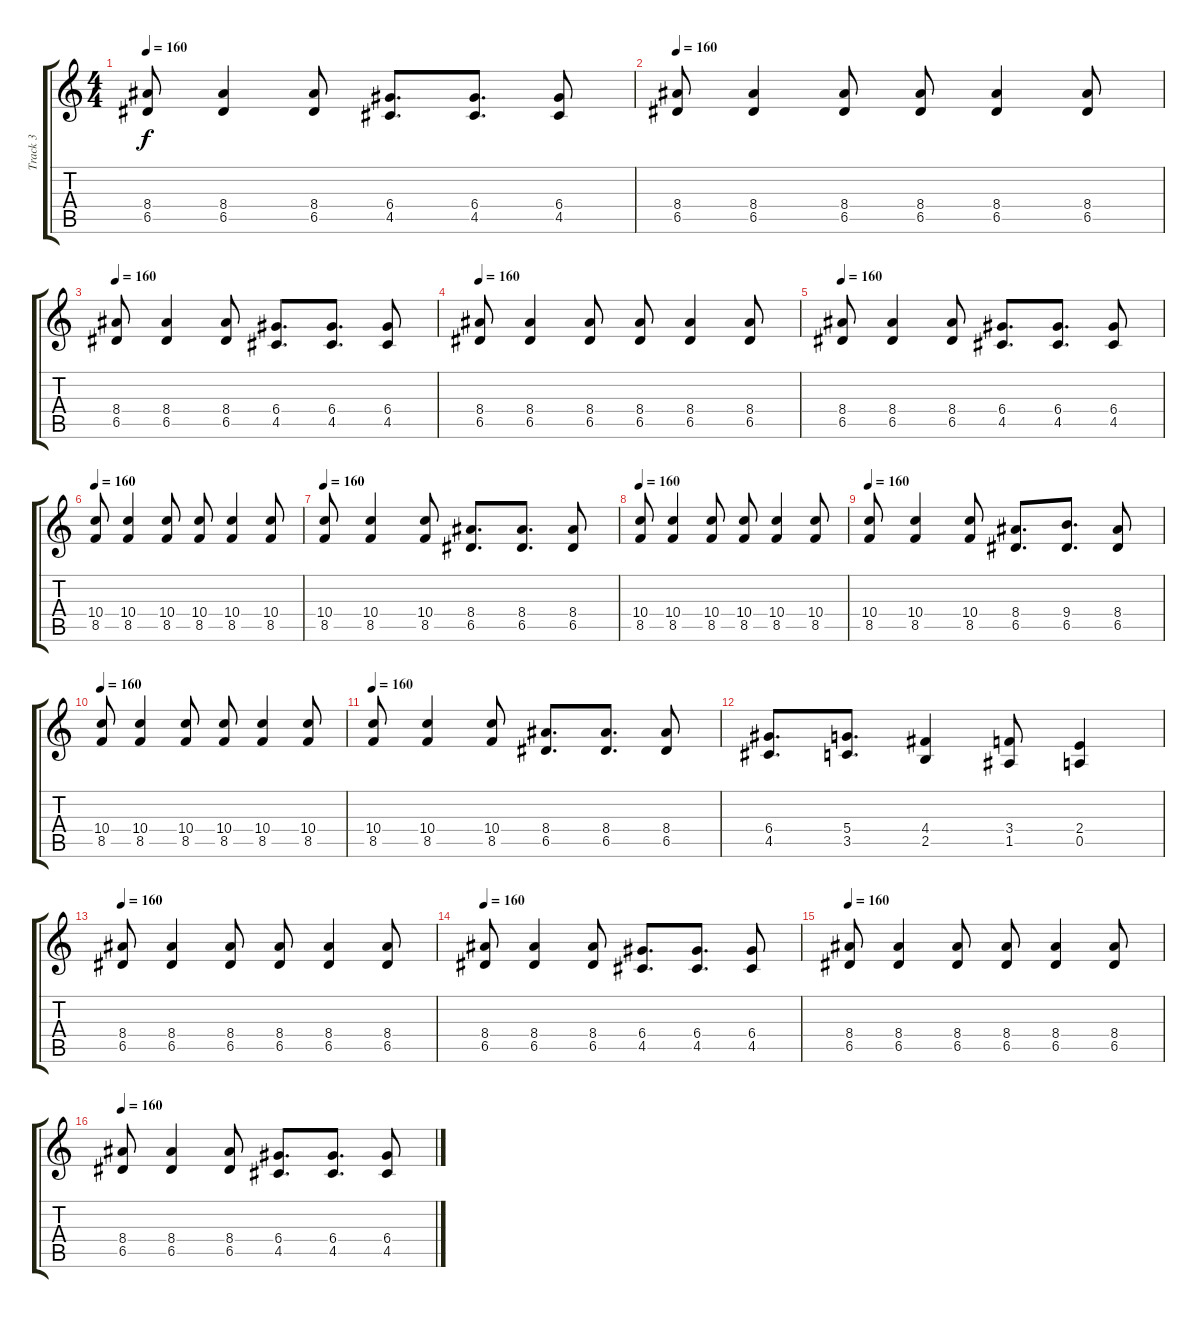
\track ("Track 3" "Track 3") {instrument overdrivenguitar}
\staff {score tabs}
\tuning (E4 B3 G3 D3 A2 E2) {hide}
\ts (4 4)
\tempo 160
\clef g2
\ks c
(8.4 6.5).8{dy f} (8.4 6.5).4 (8.4 6.5).8 (6.4 4.5).8{d} (6.4 4.5).8{d} (6.4 4.5).8 |
\tempo 160
(8.4 6.5).8 (8.4 6.5).4 (8.4 6.5).8 (8.4 6.5).8 (8.4 6.5).4 (8.4 6.5).8 |
\tempo 160
(8.4 6.5).8 (8.4 6.5).4 (8.4 6.5).8 (6.4 4.5).8{d} (6.4 4.5).8{d} (6.4 4.5).8 |
\tempo 160
(8.4 6.5).8 (8.4 6.5).4 (8.4 6.5).8 (8.4 6.5).8 (8.4 6.5).4 (8.4 6.5).8 |
\tempo 160
(8.4 6.5).8 (8.4 6.5).4 (8.4 6.5).8 (6.4 4.5).8{d} (6.4 4.5).8{d} (6.4 4.5).8 |
\tempo 160
(10.4 8.5).8 (10.4 8.5).4 (10.4 8.5).8 (10.4 8.5).8 (10.4 8.5).4 (10.4 8.5).8 |
\tempo 160
(10.4 8.5).8 (10.4 8.5).4 (10.4 8.5).8 (8.4 6.5).8{d} (8.4 6.5).8{d} (8.4 6.5).8 |
\tempo 160
(10.4 8.5).8 (10.4 8.5).4 (10.4 8.5).8 (10.4 8.5).8 (10.4 8.5).4 (10.4 8.5).8 |
\tempo 160
(10.4 8.5).8 (10.4 8.5).4 (10.4 8.5).8 (8.4 6.5).8{d} (9.4 6.5).8{d} (8.4 6.5).8 |
\tempo 160
(10.4 8.5).8 (10.4 8.5).4 (10.4 8.5).8 (10.4 8.5).8 (10.4 8.5).4 (10.4 8.5).8 |
\tempo 160
(10.4 8.5).8 (10.4 8.5).4 (10.4 8.5).8 (8.4 6.5).8{d} (8.4 6.5).8{d} (8.4 6.5).8 |
(6.4 4.5).8{d} (5.4 3.5).8{d} (4.4 2.5).4 (3.4 1.5).8 (2.4 0.5).4 |
\tempo 160
(8.4 6.5).8 (8.4 6.5).4 (8.4 6.5).8 (8.4 6.5).8 (8.4 6.5).4 (8.4 6.5).8 |
\tempo 160
(8.4 6.5).8 (8.4 6.5).4 (8.4 6.5).8 (6.4 4.5).8{d} (6.4 4.5).8{d} (6.4 4.5).8 |
\tempo 160
(8.4 6.5).8 (8.4 6.5).4 (8.4 6.5).8 (8.4 6.5).8 (8.4 6.5).4 (8.4 6.5).8 |
\tempo 160
(8.4 6.5).8 (8.4 6.5).4 (8.4 6.5).8 (6.4 4.5).8{d} (6.4 4.5).8{d} (6.4 4.5).8
